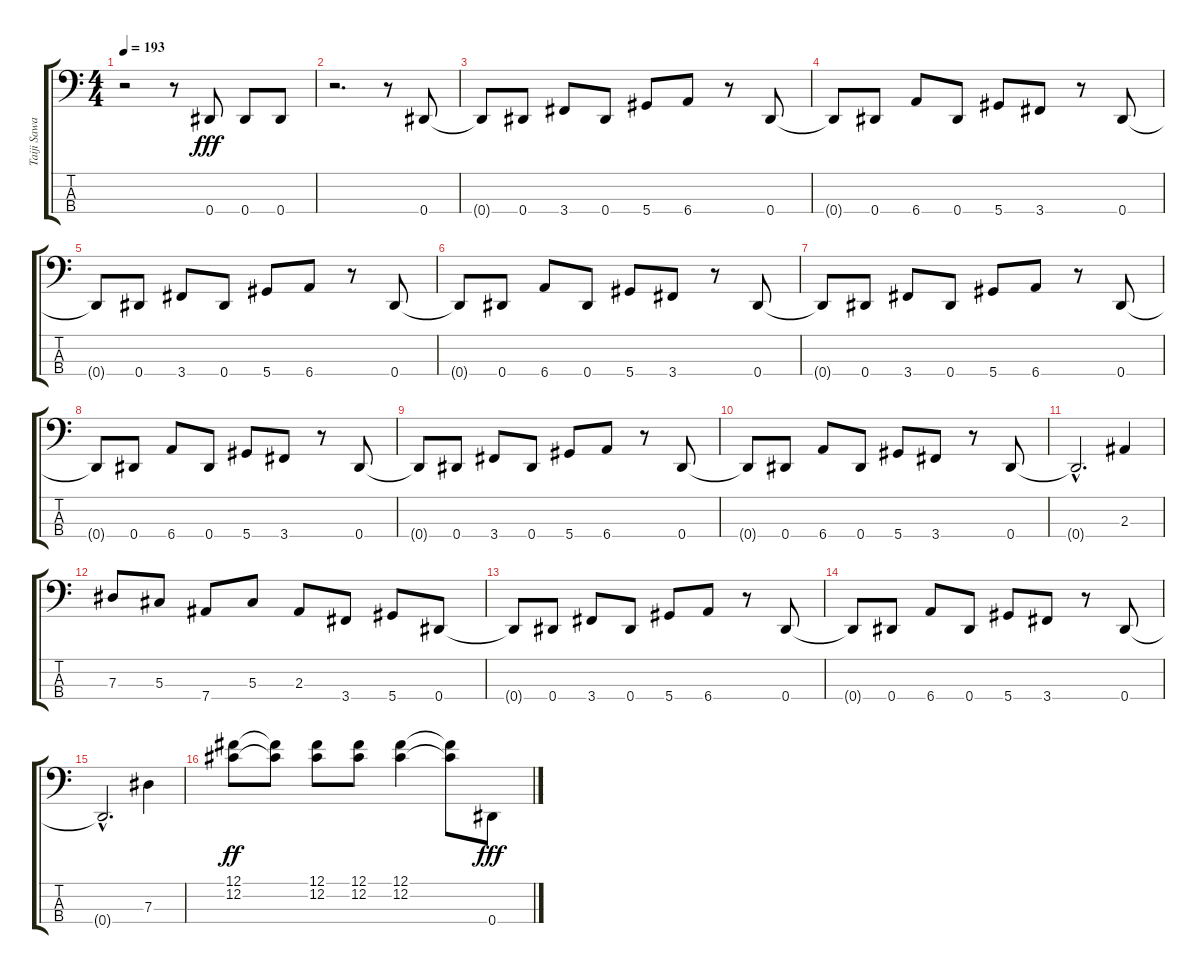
\track ("Taiji Sawada (Taiji)" "Taiji Sawa") {instrument electricbasspick}
\staff {score tabs}
\tuning (Gb2 Db2 Ab1 Eb1) {hide}
\ts (4 4)
\tempo 193
\clef f4
\ks c
r.2{dy fff} r.8 0.4.8 0.4.8 0.4.8 |
r.2{d} r.8 0.4.8 |
0.4{t}.8 0.4.8 3.4.8 0.4.8 5.4.8 6.4.8 r.8 0.4.8 |
0.4{t}.8 0.4.8 6.4.8 0.4.8 5.4.8 3.4.8 r.8 0.4.8 |
0.4{t}.8 0.4.8 3.4.8 0.4.8 5.4.8 6.4.8 r.8 0.4.8 |
0.4{t}.8 0.4.8 6.4.8 0.4.8 5.4.8 3.4.8 r.8 0.4.8 |
0.4{t}.8 0.4.8 3.4.8 0.4.8 5.4.8 6.4.8 r.8 0.4.8 |
0.4{t}.8 0.4.8 6.4.8 0.4.8 5.4.8 3.4.8 r.8 0.4.8 |
0.4{t}.8 0.4.8 3.4.8 0.4.8 5.4.8 6.4.8 r.8 0.4.8 |
0.4{t}.8 0.4.8 6.4.8 0.4.8 5.4.8 3.4.8 r.8 0.4.8 |
0.4{hac t}.2{d} 2.3.4 |
7.3.8 5.3.8 7.4.8 5.3.8 2.3.8 3.4.8 5.4.8 0.4.8 |
0.4{t}.8 0.4.8 3.4.8 0.4.8 5.4.8 6.4.8 r.8 0.4.8 |
0.4{t}.8 0.4.8 6.4.8 0.4.8 5.4.8 3.4.8 r.8 0.4.8 |
0.4{hac t}.2{d} 7.3.4 |
(12.1 12.2).8{dy ff} (12.1{t} 12.2{t}).8 (12.1 12.2).8 (12.1 12.2).8 (12.1 12.2).4 (12.1{t} 12.2{t}).8 0.4.8{dy fff}
